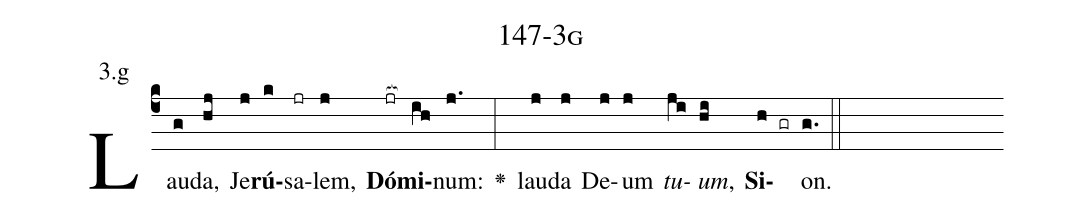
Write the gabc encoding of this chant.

name: 147-3g;
annotation: 3.g;
%%
(c4)Lau(g)da,(hj) Je(j)<b>rú</b>(k)sa(jr)lem,(j) <b>Dó</b>(jr[ocb:1{])<b>mi</b>(ih[ocb:0}])num:(j.) <v>\greheightstar</v>(:) lau(j)da(j) De(j)um(j) <i>tu</i>(ji)<i>um</i>,(hi) <b>Si</b>(h gr)on.(g.) (::)


%E(j) u(j) o(ji) u(hi) a(h) e.(g.) (::)
